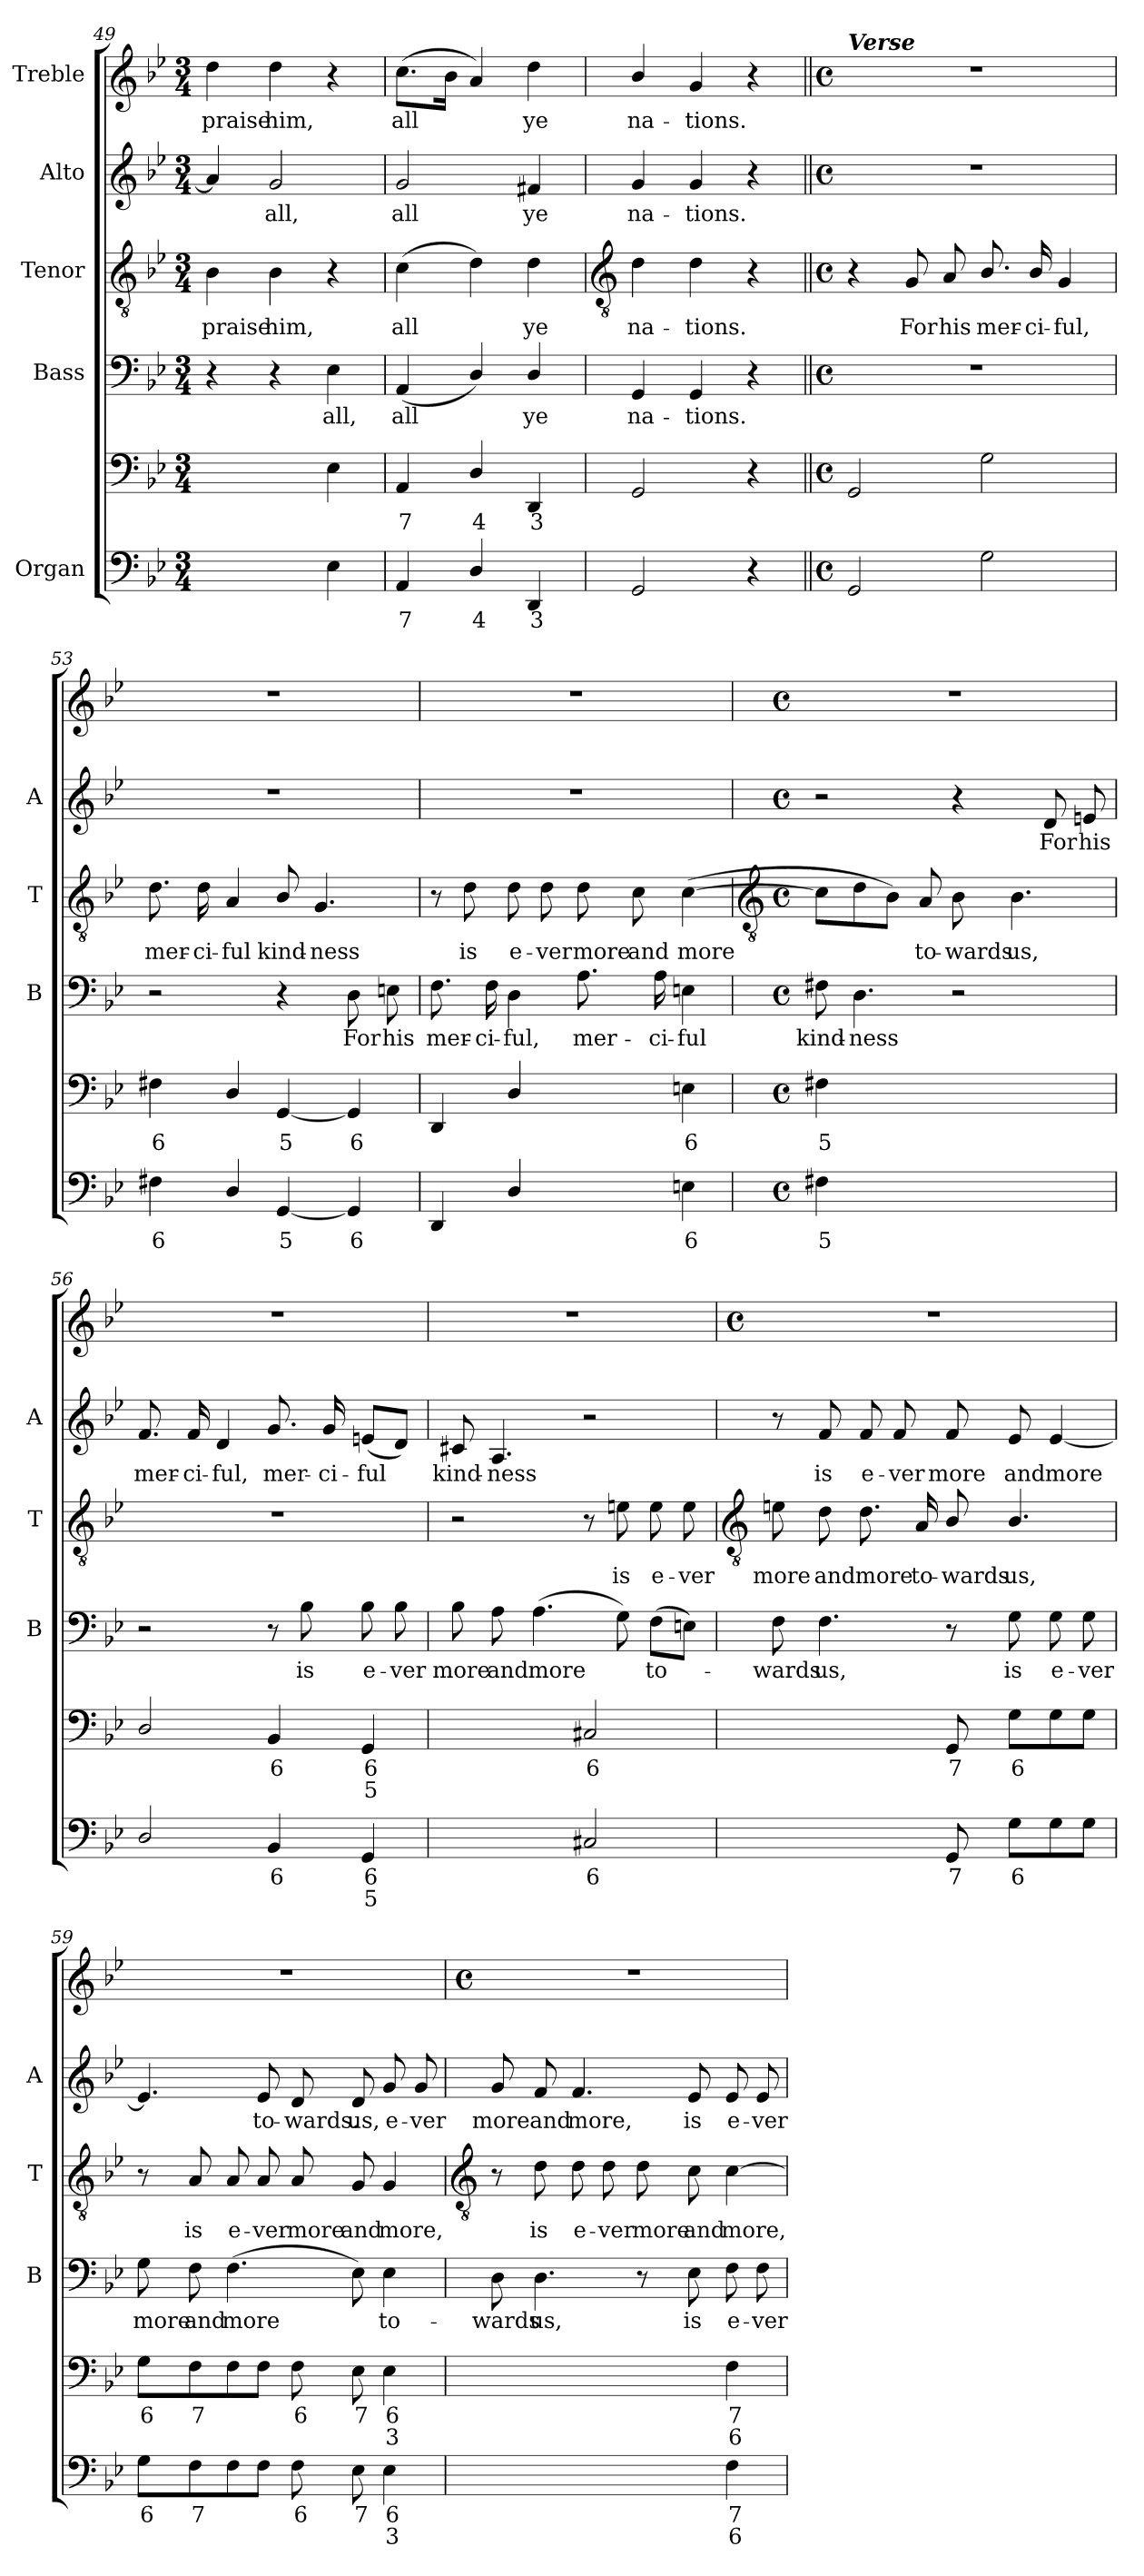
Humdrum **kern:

**kern	**text	**text	**text	**kern	**text	**text	**text	**kern	**text	**kern	**text	**kern	**text	**kern	**text
*part5	*part5	*part5	*part5	*part5	*part5	*part5	*part5	*part4	*part4	*part3	*part3	*part2	*part2	*part1	*part1
*staff6	*staff6	*staff6	*staff6	*staff5	*staff5	*staff5	*staff5	*staff4	*staff4	*staff3	*staff3	*staff2	*staff2	*staff1	*staff1
*I"Organ	*	*	*	*	*	*	*	*I"Bass	*	*I"Tenor	*	*I"Alto	*	*I"Treble	*
*	*	*	*	*	*	*	*	*I'B	*	*I'T	*	*I'A	*	*	*
*clefF4	*	*	*	*clefF4	*	*	*	*clefF4	*	*clefGv2	*	*clefG2	*	*clefG2	*
*k[b-e-]	*	*	*	*k[b-e-]	*	*	*	*k[b-e-]	*	*k[b-e-]	*	*k[b-e-]	*	*k[b-e-]	*
*B-:	*	*	*	*B-:	*	*	*	*B-:	*	*B-:	*	*B-:	*	*B-:	*
*M3/4	*	*	*	*M3/4	*	*	*	*M3/4	*	*M3/4	*	*M3/4	*	*M3/4	*
=49	=49	=49	=49	=49	=49	=49	=49	=49	=49	=49	=49	=49	=49	=49	=49
!	!LO:LY:b	!	!	!	!LO:LY:b	!	!	!	!	!	!LO:LY:b	!	!	!	!LO:LY:b
[4BB-yy	7	.	.	[4BB-yy	7	.	.	4r	.	4B-	praise	4a]	.	4dd	praise
!	!LO:LY:b	!	!	!	!LO:LY:b	!	!	!	!	!	!LO:LY:b	!	!LO:LY:b	!	!LO:LY:b
4BB-yy]	6	.	.	4BB-yy]	6	.	.	4r	.	4B-	him,	2g	all,	4dd	him,
!	!	!	!	!	!	!	!	!	!LO:LY:b	!	!	!	!	!	!
4E-	.	.	.	4E-	.	.	.	4E-	all,	4r	.	.	.	4r	.
=50	=50	=50	=50	=50	=50	=50	=50	=50	=50	=50	=50	=50	=50	=50	=50
!	!LO:LY:b	!	!	!	!LO:LY:b	!	!	!	!LO:LY:b	!	!LO:LY:b	!	!LO:LY:b	!	!LO:LY:b
4AA	7	.	.	4AA	7	.	.	(<4AA	all	(>4c	all	2g	all	(>8.ccL	all
.	.	.	.	.	.	.	.	.	.	.	.	.	.	16b-J	.
!	!LO:LY:b	!	!	!	!LO:LY:b	!	!	!	!	!	!	!	!	!	!
4D/	4	.	.	4D/	4	.	.	4D/)	.	4d)	.	.	.	4a)	.
!	!LO:LY:b	!	!	!	!LO:LY:b	!	!	!	!LO:LY:b	!	!LO:LY:b	!	!LO:LY:b	!	!LO:LY:b
4DD	3	.	.	4DD	3	.	.	4D/	ye	4d	ye	4f#X	ye	4dd	ye
!!LO:LB:g=z
=51	=51	=51	=51	=51	=51	=51	=51	=51	=51	=51	=51	=51	=51	=51	=51
*	*	*	*	*	*	*	*	*	*	*clefGv2	*	*	*	*	*
!	!	!	!	!	!	!	!	!	!LO:LY:b	!	!LO:LY:b	!	!LO:LY:b	!	!LO:LY:b
2GG	.	.	.	2GG	.	.	.	4GG	na-	4d	na-	4g	na-	4b-/	na-
!	!	!	!	!	!	!	!	!	!LO:LY:b	!	!LO:LY:b	!	!LO:LY:b	!	!LO:LY:b
.	.	.	.	.	.	.	.	4GG	-tions.	4d	-tions.	4g	-tions.	4g	-tions.
4r	.	.	.	4r	.	.	.	4r	.	4r	.	4r	.	4r	.
=52||	=52||	=52||	=52||	=52||	=52||	=52||	=52||	=52||	=52||	=52||	=52||	=52||	=52||	=52||	=52||
*M4/4	*	*	*	*M4/4	*	*	*	*M4/4	*	*M4/4	*	*M4/4	*	*M4/4	*
*met(c)	*	*	*	*met(c)	*	*	*	*met(c)	*	*met(c)	*	*met(c)	*	*met(c)	*
!	!	!	!	!	!	!	!	!	!	!	!	!	!	!LO:TX:a:Bi:t=Verse	!
2GG	.	.	.	2GG	.	.	.	1r	.	4r	.	1r	.	1r	.
!	!	!	!	!	!	!	!	!	!	!	!LO:LY:b	!	!	!	!
.	.	.	.	.	.	.	.	.	.	8G	For	.	.	.	.
!	!	!	!	!	!	!	!	!	!	!	!LO:LY:b	!	!	!	!
.	.	.	.	.	.	.	.	.	.	8A	his	.	.	.	.
!	!	!	!	!	!	!	!	!	!	!	!LO:LY:b	!	!	!	!
2G	.	.	.	2G	.	.	.	.	.	8.B-/	mer-	.	.	.	.
!	!	!	!	!	!	!	!	!	!	!	!LO:LY:b	!	!	!	!
.	.	.	.	.	.	.	.	.	.	16B-/	-ci-	.	.	.	.
!	!	!	!	!	!	!	!	!	!	!	!LO:LY:b	!	!	!	!
.	.	.	.	.	.	.	.	.	.	4G	-ful,	.	.	.	.
=53	=53	=53	=53	=53	=53	=53	=53	=53	=53	=53	=53	=53	=53	=53	=53
!	!LO:LY:b	!	!	!	!LO:LY:b	!	!	!	!	!	!LO:LY:b	!	!	!	!
4F#X	6	.	.	4F#X	6	.	.	2r	.	8.d	mer-	1r	.	1r	.
!	!	!	!	!	!	!	!	!	!	!	!LO:LY:b	!	!	!	!
.	.	.	.	.	.	.	.	.	.	16d	-ci-	.	.	.	.
!	!	!	!	!	!	!	!	!	!	!	!LO:LY:b	!	!	!	!
4D/	.	.	.	4D/	.	.	.	.	.	4A	-ful	.	.	.	.
!	!LO:LY:b	!	!	!	!LO:LY:b	!	!	!	!	!	!LO:LY:b	!	!	!	!
[4GG	5	.	.	[4GG	5	.	.	4r	.	8B-/	kind-	.	.	.	.
!	!	!	!	!	!	!	!	!	!	!	!LO:LY:b	!	!	!	!
.	.	.	.	.	.	.	.	.	.	4.G	-ness	.	.	.	.
!	!LO:LY:b	!	!	!	!LO:LY:b	!	!	!	!LO:LY:b	!	!	!	!	!	!
4GG]	6	.	.	4GG]	6	.	.	8D	For	.	.	.	.	.	.
!	!	!	!	!	!	!	!	!	!LO:LY:b	!	!	!	!	!	!
.	.	.	.	.	.	.	.	8En	his	.	.	.	.	.	.
=54	=54	=54	=54	=54	=54	=54	=54	=54	=54	=54	=54	=54	=54	=54	=54
!	!	!	!	!	!	!	!	!	!LO:LY:b	!	!	!	!	!	!
4DD	.	.	.	4DD	.	.	.	8.F	mer-	8r	.	1r	.	1r	.
!	!	!	!	!	!	!	!	!	!	!	!LO:LY:b	!	!	!	!
.	.	.	.	.	.	.	.	.	.	8d	is	.	.	.	.
!	!	!	!	!	!	!	!	!	!LO:LY:b	!	!	!	!	!	!
.	.	.	.	.	.	.	.	16F	-ci-	.	.	.	.	.	.
!	!	!	!	!	!	!	!	!	!LO:LY:b	!	!LO:LY:b	!	!	!	!
4D/	.	.	.	4D/	.	.	.	4D	-ful,	8d	e-	.	.	.	.
!	!	!	!	!	!	!	!	!	!	!	!LO:LY:b	!	!	!	!
.	.	.	.	.	.	.	.	.	.	8d	-ver	.	.	.	.
!	!LO:LY:b	!	!	!	!LO:LY:b	!	!	!	!LO:LY:b	!	!LO:LY:b	!	!	!	!
[8AAyy	4	.	.	[8AAyy	4	.	.	8.A	mer-	8d	more	.	.	.	.
!	!LO:LY:b	!	!	!	!LO:LY:b	!	!	!	!	!	!LO:LY:b	!	!	!	!
8AAyy]	3	.	.	8AAyy]	3	.	.	.	.	8c	and	.	.	.	.
!	!	!	!	!	!	!	!	!	!LO:LY:b	!	!	!	!	!	!
.	.	.	.	.	.	.	.	16A	-ci-	.	.	.	.	.	.
!	!LO:LY:b	!	!	!	!LO:LY:b	!	!	!	!LO:LY:b	!	!LO:LY:b	!	!	!	!
4En	6	.	.	4En	6	.	.	4En	-ful	(>[4c	more	.	.	.	.
!!LO:LB:g=z
=55	=55	=55	=55	=55	=55	=55	=55	=55	=55	=55	=55	=55	=55	=55	=55
*	*	*	*	*	*	*	*	*	*	*clefGv2	*	*	*	*	*
*M4/4	*	*	*	*M4/4	*	*	*	*M4/4	*	*M4/4	*	*M4/4	*	*M4/4	*
*met(c)	*	*	*	*met(c)	*	*	*	*met(c)	*	*met(c)	*	*met(c)	*	*met(c)	*
!	!LO:LY:b	!	!	!	!LO:LY:b	!	!	!	!LO:LY:b	!	!	!	!	!	!
4F#X	5	.	.	4F#X	5	.	.	8F#X	kind-	8cL]	.	2r	.	1r	.
!	!	!	!	!	!	!	!	!	!LO:LY:b	!	!	!	!	!	!
.	.	.	.	.	.	.	.	4.D	-ness	8d	.	.	.	.	.
!	!LO:LY:b	!LO:LY:b	!	!	!LO:LY:b	!LO:LY:b	!	!	!	!	!	!	!	!	!
[8D/yy	6	4	.	[8D/yy	6	4	.	.	.	8B-J)	.	.	.	.	.
!	!LO:LY:b	!LO:LY:b	!	!	!LO:LY:b	!LO:LY:b	!	!	!	!	!LO:LY:b	!	!	!	!
8D/yy]	5	3	.	8D/yy]	5	3	.	.	.	8A	to-	.	.	.	.
!	!LO:LY:b	!	!	!	!LO:LY:b	!	!	!	!	!	!LO:LY:b	!	!	!	!
[4GGyy	5	.	.	[4GGyy	5	.	.	2r	.	8B-	-wards	4r	.	.	.
!	!	!	!	!	!	!	!	!	!	!	!LO:LY:b	!	!	!	!
.	.	.	.	.	.	.	.	.	.	4.B-	us,	.	.	.	.
!	!LO:LY:b	!	!	!	!LO:LY:b	!	!	!	!	!	!	!	!LO:LY:b	!	!
4GGyy]	6	.	.	4GGyy]	6	.	.	.	.	.	.	8d	For	.	.
!	!	!	!	!	!	!	!	!	!	!	!	!	!LO:LY:b	!	!
.	.	.	.	.	.	.	.	.	.	.	.	8en	his	.	.
=56	=56	=56	=56	=56	=56	=56	=56	=56	=56	=56	=56	=56	=56	=56	=56
!	!	!	!	!	!	!	!	!	!	!	!	!	!LO:LY:b	!	!
2D/	.	.	.	2D/	.	.	.	2r	.	1r	.	8.f	mer-	1r	.
!	!	!	!	!	!	!	!	!	!	!	!	!	!LO:LY:b	!	!
.	.	.	.	.	.	.	.	.	.	.	.	16f	-ci-	.	.
!	!	!	!	!	!	!	!	!	!	!	!	!	!LO:LY:b	!	!
.	.	.	.	.	.	.	.	.	.	.	.	4d	-ful,	.	.
!	!LO:LY:b	!	!	!	!LO:LY:b	!	!	!	!	!	!	!	!LO:LY:b	!	!
4BB-	6	.	.	4BB-	6	.	.	8r	.	.	.	8.g	mer-	.	.
!	!	!	!	!	!	!	!	!	!LO:LY:b	!	!	!	!	!	!
.	.	.	.	.	.	.	.	8B-	is	.	.	.	.	.	.
!	!	!	!	!	!	!	!	!	!	!	!	!	!LO:LY:b	!	!
.	.	.	.	.	.	.	.	.	.	.	.	16g	-ci-	.	.
!	!LO:LY:b	!LO:LY:b	!	!	!LO:LY:b	!LO:LY:b	!	!	!LO:LY:b	!	!	!	!LO:LY:b	!	!
4GG	6	5	.	4GG	6	5	.	8B-	e-	.	.	(<8enL	-ful	.	.
!	!	!	!	!	!	!	!	!	!LO:LY:b	!	!	!	!	!	!
.	.	.	.	.	.	.	.	8B-	-ver	.	.	8dJ)	.	.	.
=57	=57	=57	=57	=57	=57	=57	=57	=57	=57	=57	=57	=57	=57	=57	=57
!	!	!LO:LY:b	!	!	!	!LO:LY:b	!	!	!LO:LY:b	!	!	!	!LO:LY:b	!	!
[4AAyy	.	9	.	[4AAyy	.	9	.	8B-	more	2r	.	8c#X	kind-	1r	.
!	!	!	!	!	!	!	!	!	!LO:LY:b	!	!	!	!LO:LY:b	!	!
.	.	.	.	.	.	.	.	8A	and	.	.	4.A	-ness	.	.
!	!	!LO:LY:b	!	!	!	!LO:LY:b	!	!	!LO:LY:b	!	!	!	!	!	!
4AAyy]	.	8	.	4AAyy]	.	8	.	(>4.A	more	.	.	.	.	.	.
!	!LO:LY:b	!	!	!	!LO:LY:b	!	!	!	!	!	!	!	!	!	!
2C#X	6	.	.	2C#X	6	.	.	.	.	8r	.	2r	.	.	.
!	!	!	!	!	!	!	!	!	!	!	!LO:LY:b	!	!	!	!
.	.	.	.	.	.	.	.	8G)	.	8en	is	.	.	.	.
!	!	!	!	!	!	!	!	!	!LO:LY:b	!	!LO:LY:b	!	!	!	!
.	.	.	.	.	.	.	.	(>8FL	to-	8e	e-	.	.	.	.
!	!	!	!	!	!	!	!	!	!	!	!LO:LY:b	!	!	!	!
.	.	.	.	.	.	.	.	8EnJ)	.	8e	-ver	.	.	.	.
!!LO:LB:g=z
=58	=58	=58	=58	=58	=58	=58	=58	=58	=58	=58	=58	=58	=58	=58	=58
*	*	*	*	*	*	*	*	*	*	*clefGv2	*	*	*	*	*
*	*	*	*	*	*	*	*	*	*	*	*	*	*	*M4/4	*
*	*	*	*	*	*	*	*	*	*	*	*	*	*	*met(c)	*
!	!LO:LY:b	!	!	!	!LO:LY:b	!	!	!	!LO:LY:b	!	!LO:LY:b	!	!	!	!
[4D/yy	9	.	.	[4D/yy	9	.	.	8F	wards	8en	more	8r	.	1r	.
!	!	!	!	!	!	!	!	!	!LO:LY:b	!	!LO:LY:b	!	!LO:LY:b	!	!
.	.	.	.	.	.	.	.	4.F	us,	8d	and	8f	is	.	.
!	!LO:LY:b	!	!	!	!LO:LY:b	!	!	!	!	!	!LO:LY:b	!	!LO:LY:b	!	!
4Dyy]	8	.	.	4Dyy]	8	.	.	.	.	8.d	more	8f	e-	.	.
!	!	!	!	!	!	!	!	!	!	!	!	!	!LO:LY:b	!	!
.	.	.	.	.	.	.	.	.	.	.	.	8f	-ver	.	.
!	!	!	!	!	!	!	!	!	!	!	!LO:LY:b	!	!	!	!
.	.	.	.	.	.	.	.	.	.	16A	to-	.	.	.	.
!	!LO:LY:b	!	!	!	!LO:LY:b	!	!	!	!	!	!LO:LY:b	!	!LO:LY:b	!	!
8GG	7	.	.	8GG	7	.	.	8r	.	8B-/	-wards	8f	more	.	.
!	!LO:LY:b	!	!	!	!LO:LY:b	!	!	!	!LO:LY:b	!	!LO:LY:b	!	!LO:LY:b	!	!
8GL	6	.	.	8GL	6	.	.	8G	is	4.B-/	us,	8e-	and	.	.
!	!	!	!	!	!	!	!	!	!LO:LY:b	!	!	!	!LO:LY:b	!	!
8G	.	.	.	8G	.	.	.	8G	e-	.	.	[4e-	more	.	.
!	!	!	!	!	!	!	!	!	!LO:LY:b	!	!	!	!	!	!
8GJ	.	.	.	8GJ	.	.	.	8G	-ver	.	.	.	.	.	.
=59	=59	=59	=59	=59	=59	=59	=59	=59	=59	=59	=59	=59	=59	=59	=59
!	!LO:LY:b	!	!	!	!LO:LY:b	!	!	!	!LO:LY:b	!	!	!	!	!	!
8GL	6	.	.	8GL	6	.	.	8G	more	8r	.	4.e-]	.	1r	.
!	!LO:LY:b	!	!	!	!LO:LY:b	!	!	!	!LO:LY:b	!	!LO:LY:b	!	!	!	!
8F	7	.	.	8F	7	.	.	8F	and	8A	is	.	.	.	.
!	!	!	!	!	!	!	!	!	!LO:LY:b	!	!LO:LY:b	!	!	!	!
8F	.	.	.	8F	.	.	.	(>4.F	more	8A	e-	.	.	.	.
!	!	!	!	!	!	!	!	!	!	!	!LO:LY:b	!	!LO:LY:b	!	!
8FJ	.	.	.	8FJ	.	.	.	.	.	8A	-ver	8e-	to-	.	.
!	!LO:LY:b	!	!	!	!LO:LY:b	!	!	!	!	!	!LO:LY:b	!	!LO:LY:b	!	!
8F	6	.	.	8F	6	.	.	.	.	8A	more	8d	-wards.	.	.
!	!LO:LY:b	!	!	!	!LO:LY:b	!	!	!	!	!	!LO:LY:b	!	!LO:LY:b	!	!
8E-	7	.	.	8E-	7	.	.	8E-)	.	8G	and	8d	us,	.	.
!	!LO:LY:b	!LO:LY:b	!	!	!LO:LY:b	!LO:LY:b	!	!	!LO:LY:b	!	!LO:LY:b	!	!LO:LY:b	!	!
4E-	6	3	.	4E-	6	3	.	4E-	to-	4G	more,	8g	e-	.	.
!	!	!	!	!	!	!	!	!	!	!	!	!	!LO:LY:b	!	!
.	.	.	.	.	.	.	.	.	.	.	.	8g	-ver	.	.
!!LO:LB:g=z
=60	=60	=60	=60	=60	=60	=60	=60	=60	=60	=60	=60	=60	=60	=60	=60
*	*	*	*	*	*	*	*	*	*	*clefGv2	*	*	*	*	*
*	*	*	*	*	*	*	*	*	*	*	*	*	*	*M4/4	*
*	*	*	*	*	*	*	*	*	*	*	*	*	*	*met(c)	*
!	!LO:LY:b	!LO:LY:b	!	!	!LO:LY:b	!LO:LY:b	!	!	!LO:LY:b	!	!	!	!LO:LY:b	!	!
[4Dyy	6	4	.	[4Dyy	6	4	.	8D	-wards	8r	.	8g	more	1r	.
!	!	!	!	!	!	!	!	!	!LO:LY:b	!	!LO:LY:b	!	!LO:LY:b	!	!
.	.	.	.	.	.	.	.	4.D	us,	8d	is	8f	and	.	.
!	!LO:LY:b	!LO:LY:b	!	!	!LO:LY:b	!LO:LY:b	!	!	!	!	!LO:LY:b	!	!LO:LY:b	!	!
4Dyy]	5	3	.	4Dyy]	5	3	.	.	.	8d	e-	4.f	more,	.	.
!	!	!	!	!	!	!	!	!	!	!	!LO:LY:b	!	!	!	!
.	.	.	.	.	.	.	.	.	.	8d	-ver	.	.	.	.
!	!LO:LY:b	!LO:LY:b	!LO:LY:b	!	!LO:LY:b	!LO:LY:b	!LO:LY:b	!	!	!	!LO:LY:b	!	!	!	!
[8E-yy	9	7	3	[8E-yy	9	7	3	8r	.	8d	more	.	.	.	.
!	!LO:LY:b	!LO:LY:b	!	!	!LO:LY:b	!LO:LY:b	!	!	!LO:LY:b	!	!LO:LY:b	!	!LO:LY:b	!	!
8E-yy]	8	6	.	8E-yy]	8	6	.	8E-	is	8c	and	8e-	is	.	.
!	!LO:LY:b	!LO:LY:b	!	!	!LO:LY:b	!LO:LY:b	!	!	!LO:LY:b	!	!LO:LY:b	!	!LO:LY:b	!	!
4F	7	6	.	4F	7	6	.	8F	e-	[4c	more,	8e-	e-	.	.
!	!	!	!	!	!	!	!	!	!LO:LY:b	!	!	!	!LO:LY:b	!	!
.	.	.	.	.	.	.	.	8F	-ver	.	.	8e-	-ver	.	.
=	=	=	=	=	=	=	=	=	=	=	=	=	=	=	=
*-	*-	*-	*-	*-	*-	*-	*-	*-	*-	*-	*-	*-	*-	*-	*-
